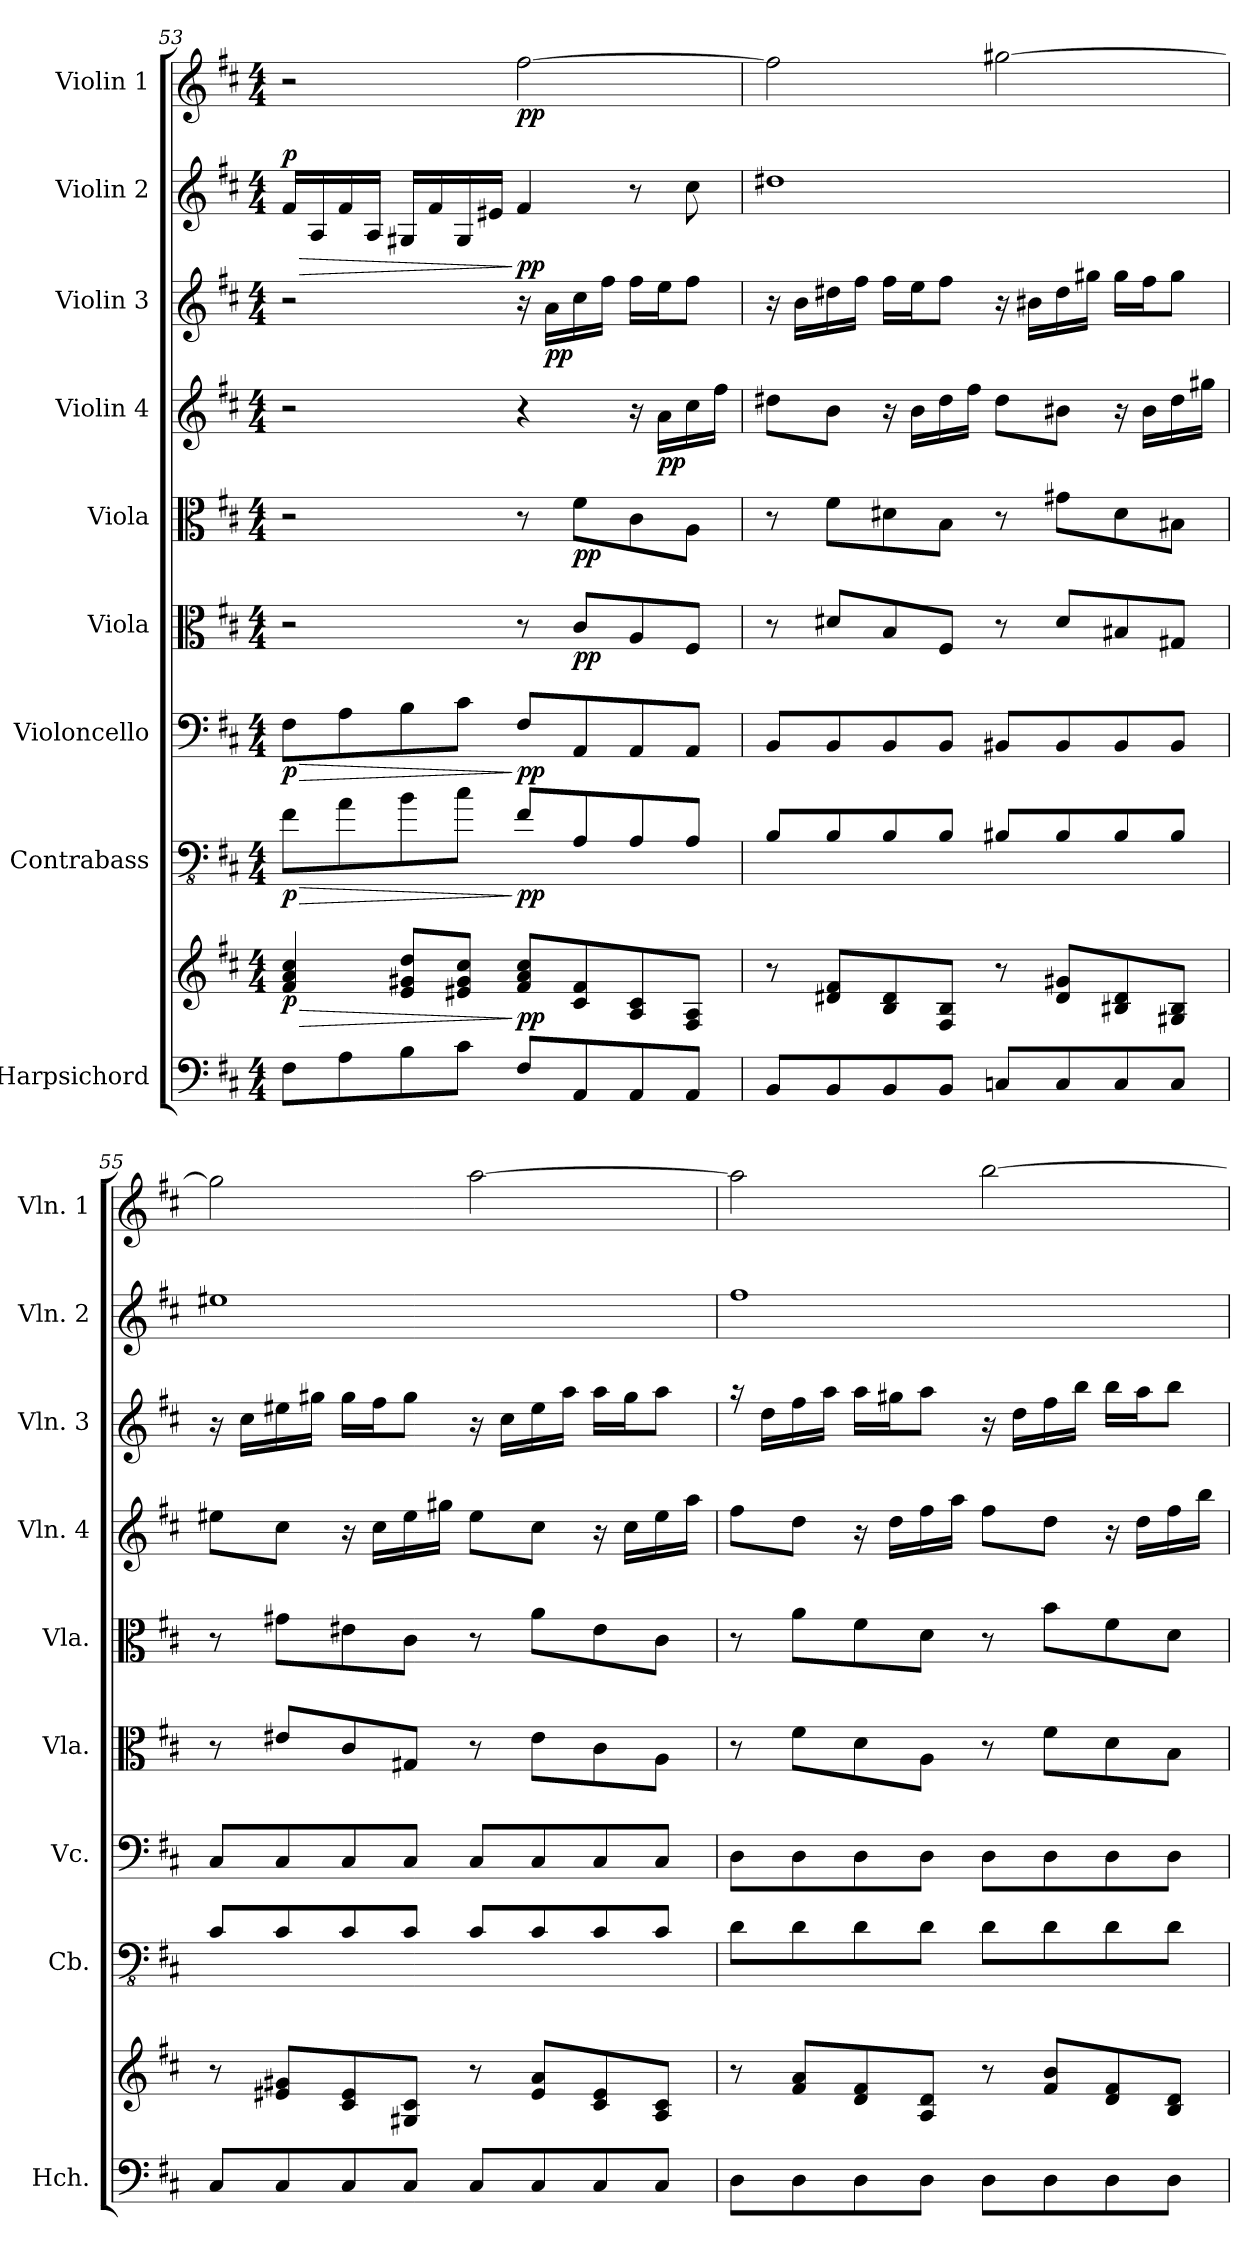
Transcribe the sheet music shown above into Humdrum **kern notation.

**kern	**kern	**dynam	**kern	**dynam	**kern	**dynam	**kern	**dynam	**kern	**dynam	**kern	**dynam	**kern	**dynam	**kern	**dynam	**kern	**dynam
*part9	*part9	*part9	*part8	*part8	*part7	*part7	*part6	*part6	*part5	*part5	*part4	*part4	*part3	*part3	*part2	*part2	*part1	*part1
*staff10	*staff9	*staff9/10	*staff8	*staff8	*staff7	*staff7	*staff6	*staff6	*staff5	*staff5	*staff4	*staff4	*staff3	*staff3	*staff2	*staff2	*staff1	*staff1
*I"Harpsichord	*	*	*I"Contrabass	*	*I"Violoncello	*	*I"Viola	*	*I"Viola	*	*I"Violin 4	*	*I"Violin 3	*	*I"Violin 2	*	*I"Violin 1	*
*I'Hch.	*	*	*I'Cb.	*	*I'Vc.	*	*I'Vla.	*	*I'Vla.	*	*I'Vln. 4	*	*I'Vln. 3	*	*I'Vln. 2	*	*I'Vln. 1	*
*clefF4	*clefG2	*	*clefFv4	*	*clefF4	*	*clefC3	*	*clefC3	*	*clefG2	*	*clefG2	*	*clefG2	*	*clefG2	*
*	*	*	*ITrd7c12	*	*	*	*	*	*	*	*	*	*	*	*	*	*	*
*k[f#c#]	*k[f#c#]	*	*k[f#c#]	*	*k[f#c#]	*	*k[f#c#]	*	*k[f#c#]	*	*k[f#c#]	*	*k[f#c#]	*	*k[f#c#]	*	*k[f#c#]	*
*M4/4	*M4/4	*	*M4/4	*	*M4/4	*	*M4/4	*	*M4/4	*	*M4/4	*	*M4/4	*	*M4/4	*	*M4/4	*
=53	=53	=53	=53	=53	=53	=53	=53	=53	=53	=53	=53	=53	=53	=53	=53	=53	=53	=53
!	!	!LO:HP:b	!	!LO:HP:b	!	!LO:HP:b	!	!	!	!	!	!	!	!	!	!LO:HP:b	!	!
!	!	!LO:DY:n=1:b	!	!LO:DY:n=1:b	!	!LO:DY:n=1:b	!	!	!	!	!	!	!	!	!	!LO:DY:n=1:a	!	!
8F#\L	4f#/ 4a/ 4cc#/	> p	8FF#\L	> p	8F#\L	> p	2r	.	2r	.	2r	.	2r	.	16f#/LL	> p	2r	.
.	.	.	.	.	.	.	.	.	.	.	.	.	.	.	16A/	.	.	.
8A\	.	.	8AA\	.	8A\	.	.	.	.	.	.	.	.	.	16f#/	.	.	.
.	.	.	.	.	.	.	.	.	.	.	.	.	.	.	16A/JJ	.	.	.
8B\	8e/ 8g#X/ 8dd/L	.	8BB\	.	8B\	.	.	.	.	.	.	.	.	.	16G#X/LL	.	.	.
.	.	.	.	.	.	.	.	.	.	.	.	.	.	.	16f#/	.	.	.
8c#\J	8e#X/ 8g#/ 8cc#/J	.	8C#\J	.	8c#\J	.	.	.	.	.	.	.	.	.	16G#/	.	.	.
.	.	.	.	.	.	.	.	.	.	.	.	.	.	.	16e#X/JJ	.	.	.
!	!	!LO:DY:n=2:b	!	!LO:DY:n=2:b	!	!LO:DY:n=2:b	!	!	!	!	!	!	!	!	!	!LO:DY:n=2:b	!	!LO:DY:b
8F#/L	8f#/ 8a/ 8cc#/L	] pp	8FF#/L	] pp	8F#/L	] pp	8r	.	8r	.	4r	.	16r	.	4f#/	] pp	[2ff#\	pp
!	!	!	!	!	!	!	!	!	!	!	!	!	!	!LO:DY:b	!	!	!	!
.	.	.	.	.	.	.	.	.	.	.	.	.	16a\LL	pp	.	.	.	.
!	!	!	!	!	!	!	!	!LO:DY:b	!	!LO:DY:b	!	!	!	!	!	!	!	!
8AA/	8c#/ 8f#/	.	8AAA/	.	8AA/	.	8c#/L	pp	8f#\L	pp	.	.	16cc#\	.	.	.	.	.
.	.	.	.	.	.	.	.	.	.	.	.	.	16ff#\JJ	.	.	.	.	.
8AA/	8A/ 8c#/	.	8AAA/	.	8AA/	.	8A/	.	8c#\	.	16r	.	16ff#\LL	.	8r	.	.	.
!	!	!	!	!	!	!	!	!	!	!	!	!LO:DY:b	!	!	!	!	!	!
.	.	.	.	.	.	.	.	.	.	.	16a\LL	pp	16ee\J	.	.	.	.	.
8AA/J	8F#/ 8A/J	.	8AAA/J	.	8AA/J	.	8F#/J	.	8A\J	.	16cc#\	.	8ff#\J	.	8cc#\	.	.	.
.	.	.	.	.	.	.	.	.	.	.	16ff#\JJ	.	.	.	.	.	.	.
!!LO:PB:g=z
=54	=54	=54	=54	=54	=54	=54	=54	=54	=54	=54	=54	=54	=54	=54	=54	=54	=54	=54
8BB/L	8r	.	8BBB/L	.	8BB/L	.	8r	.	8r	.	8dd#X\L	.	16r	.	1dd#X	.	2ff#\]	.
.	.	.	.	.	.	.	.	.	.	.	.	.	16b\LL	.	.	.	.	.
8BB/	8d#X/ 8f#/L	.	8BBB/	.	8BB/	.	8d#X/L	.	8f#\L	.	8b\J	.	16dd#X\	.	.	.	.	.
.	.	.	.	.	.	.	.	.	.	.	.	.	16ff#\JJ	.	.	.	.	.
8BB/	8B/ 8d#/	.	8BBB/	.	8BB/	.	8B/	.	8d#X\	.	16r	.	16ff#\LL	.	.	.	.	.
.	.	.	.	.	.	.	.	.	.	.	16b\LL	.	16ee\J	.	.	.	.	.
8BB/J	8F#/ 8B/J	.	8BBB/J	.	8BB/J	.	8F#/J	.	8B\J	.	16dd#\	.	8ff#\J	.	.	.	.	.
.	.	.	.	.	.	.	.	.	.	.	16ff#\JJ	.	.	.	.	.	.	.
8Cn/L	8r	.	8BBB#X/L	.	8BB#X/L	.	8r	.	8r	.	8dd#\L	.	16r	.	.	.	[2gg#X\	.
.	.	.	.	.	.	.	.	.	.	.	.	.	16b#X\LL	.	.	.	.	.
8C/	8d#/ 8g#X/L	.	8BBB#/	.	8BB#/	.	8d#/L	.	8g#X\L	.	8b#X\J	.	16dd#\	.	.	.	.	.
.	.	.	.	.	.	.	.	.	.	.	.	.	16gg#X\JJ	.	.	.	.	.
8C/	8B#X/ 8d#/	.	8BBB#/	.	8BB#/	.	8B#X/	.	8d#\	.	16r	.	16gg#\LL	.	.	.	.	.
.	.	.	.	.	.	.	.	.	.	.	16b#\LL	.	16ff#\J	.	.	.	.	.
8C/J	8G#X/ 8B#/J	.	8BBB#/J	.	8BB#/J	.	8G#X/J	.	8B#X\J	.	16dd#\	.	8gg#\J	.	.	.	.	.
.	.	.	.	.	.	.	.	.	.	.	16gg#X\JJ	.	.	.	.	.	.	.
=55	=55	=55	=55	=55	=55	=55	=55	=55	=55	=55	=55	=55	=55	=55	=55	=55	=55	=55
8C#/L	8r	.	8CC#/L	.	8C#/L	.	8r	.	8r	.	8ee#X\L	.	16r	.	1ee#X	.	2gg#\]	.
.	.	.	.	.	.	.	.	.	.	.	.	.	16cc#\LL	.	.	.	.	.
8C#/	8e#X/ 8g#X/L	.	8CC#/	.	8C#/	.	8e#X/L	.	8g#X\L	.	8cc#\J	.	16ee#X\	.	.	.	.	.
.	.	.	.	.	.	.	.	.	.	.	.	.	16gg#X\JJ	.	.	.	.	.
8C#/	8c#/ 8e#/	.	8CC#/	.	8C#/	.	8c#/	.	8e#X\	.	16r	.	16gg#\LL	.	.	.	.	.
.	.	.	.	.	.	.	.	.	.	.	16cc#\LL	.	16ff#\J	.	.	.	.	.
8C#/J	8G#X/ 8c#/J	.	8CC#/J	.	8C#/J	.	8G#X/J	.	8c#\J	.	16ee#\	.	8gg#\J	.	.	.	.	.
.	.	.	.	.	.	.	.	.	.	.	16gg#X\JJ	.	.	.	.	.	.	.
8C#/L	8r	.	8CC#/L	.	8C#/L	.	8r	.	8r	.	8ee#\L	.	16r	.	.	.	[2aa\	.
.	.	.	.	.	.	.	.	.	.	.	.	.	16cc#\LL	.	.	.	.	.
8C#/	8e#/ 8a/L	.	8CC#/	.	8C#/	.	8e#\L	.	8a\L	.	8cc#\J	.	16ee#\	.	.	.	.	.
.	.	.	.	.	.	.	.	.	.	.	.	.	16aa\JJ	.	.	.	.	.
8C#/	8c#/ 8e#/	.	8CC#/	.	8C#/	.	8c#\	.	8e#\	.	16r	.	16aa\LL	.	.	.	.	.
.	.	.	.	.	.	.	.	.	.	.	16cc#\LL	.	16gg#\J	.	.	.	.	.
8C#/J	8A/ 8c#/J	.	8CC#/J	.	8C#/J	.	8A\J	.	8c#\J	.	16ee#\	.	8aa\J	.	.	.	.	.
.	.	.	.	.	.	.	.	.	.	.	16aa\JJ	.	.	.	.	.	.	.
!!LO:PB:g=z
=56	=56	=56	=56	=56	=56	=56	=56	=56	=56	=56	=56	=56	=56	=56	=56	=56	=56	=56
8D\L	8r	.	8DD\L	.	8D\L	.	8r	.	8r	.	8ff#\L	.	16raa	.	1ff#	.	2aa\]	.
.	.	.	.	.	.	.	.	.	.	.	.	.	16dd\LL	.	.	.	.	.
8D\	8f#/ 8a/L	.	8DD\	.	8D\	.	8f#\L	.	8a\L	.	8dd\J	.	16ff#\	.	.	.	.	.
.	.	.	.	.	.	.	.	.	.	.	.	.	16aa\JJ	.	.	.	.	.
8D\	8d/ 8f#/	.	8DD\	.	8D\	.	8d\	.	8f#\	.	16r	.	16aa\LL	.	.	.	.	.
.	.	.	.	.	.	.	.	.	.	.	16dd\LL	.	16gg#X\J	.	.	.	.	.
8D\J	8A/ 8d/J	.	8DD\J	.	8D\J	.	8A\J	.	8d\J	.	16ff#\	.	8aa\J	.	.	.	.	.
.	.	.	.	.	.	.	.	.	.	.	16aa\JJ	.	.	.	.	.	.	.
8D\L	8r	.	8DD\L	.	8D\L	.	8r	.	8r	.	8ff#\L	.	16r	.	.	.	[2bb\	.
.	.	.	.	.	.	.	.	.	.	.	.	.	16dd\LL	.	.	.	.	.
8D\	8f#/ 8b/L	.	8DD\	.	8D\	.	8f#\L	.	8b\L	.	8dd\J	.	16ff#\	.	.	.	.	.
.	.	.	.	.	.	.	.	.	.	.	.	.	16bb\JJ	.	.	.	.	.
8D\	8d/ 8f#/	.	8DD\	.	8D\	.	8d\	.	8f#\	.	16r	.	16bb\LL	.	.	.	.	.
.	.	.	.	.	.	.	.	.	.	.	16dd\LL	.	16aa\J	.	.	.	.	.
8D\J	8B/ 8d/J	.	8DD\J	.	8D\J	.	8B\J	.	8d\J	.	16ff#\	.	8bb\J	.	.	.	.	.
.	.	.	.	.	.	.	.	.	.	.	16bb\JJ	.	.	.	.	.	.	.
=	=	=	=	=	=	=	=	=	=	=	=	=	=	=	=	=	=	=
*-	*-	*-	*-	*-	*-	*-	*-	*-	*-	*-	*-	*-	*-	*-	*-	*-	*-	*-
